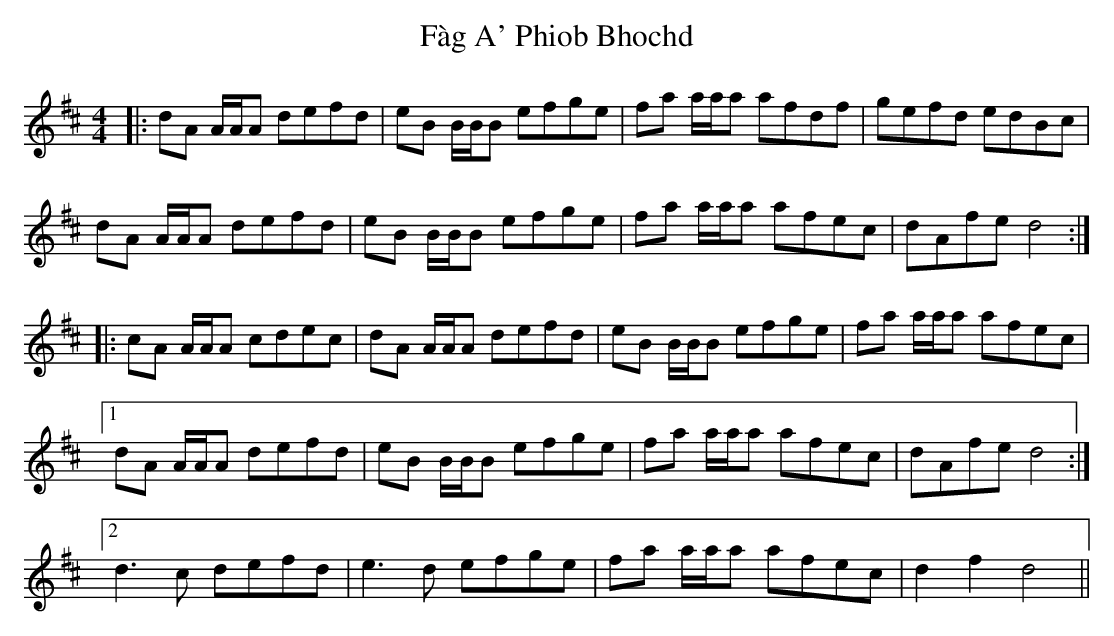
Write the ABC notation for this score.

X:1
T: Fàg A' Phiob Bhochd
M: 4/4
L: 1/8
K: Dmaj
|:dA A/A/A defd|eB B/B/B efge|fa a/a/a afdf|gefd edBc|
dA A/A/A defd|eB B/B/B efge|fa a/a/a afec|dAfe d4:|
|:cA A/A/A cdec|dA A/A/A defd|eB B/B/B efge|fa a/a/a afec|
[1 dA A/A/A defd|eB B/B/B efge|fa a/a/a afec|dAfe d4:|
[2 d3c defd|e3d efge|fa a/a/a afec|d2f2 d4||
